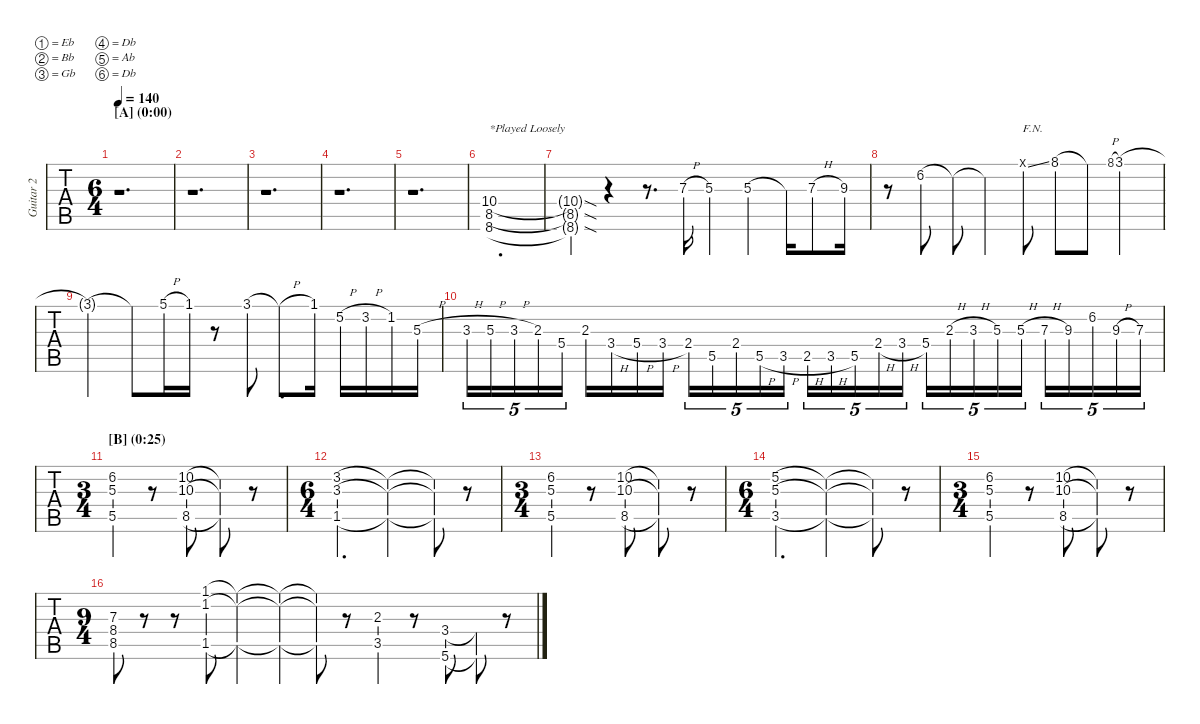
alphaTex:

\defaultSystemsLayout 4
\hideDynamics
\bracketExtendMode nobrackets
\multiTrackTrackNamePolicy allsystems
\firstSystemTrackNameMode fullname
\otherSystemsTrackNameMode fullname
\otherSystemsTrackNameOrientation horizontal
\track ("Guitar 2" "Guitar 2") {instrument overdrivenguitar}
\staff {tabs}
\tuning (Eb4 Bb3 Gb3 Db3 Ab2 Db2)
\ts (6 4)
\beaming (8 2 2 2 2 2 2)
\section ("A" "(0:00)")
\scale
1.02315
\tempo 140
\accidentals auto
\clef g2
\ottava regular
\simile none
\ks aminor
r.1{d dy mf instrument overdrivenguitar} |
\scale
0.976851 r.1{d} |
r.1{d} |
r.1{d} |
r.1{d} |
(8.6{acc #} 8.5{acc #} 10.4{acc #}).1{d txt "*Played Loosely" instrument overdrivenguitar} |
\scale
1.02216 (10.4{sod t acc #} 8.5{sod t acc #} 8.6{sod t acc #}).4 r.4 r.8{d} 7.3{h acc x}.16 5.3{acc #}.4 5.3{acc #}.4 5.3{t acc #}.16 7.3{h acc x}.8 9.3{acc x}.16 |
\scale
0.977839 r.8 6.2{acc #}.8 6.2{t acc #}.8 6.2{t acc #}.4 4.1{ss x acc #}.8{txt "F.N."} 8.1{acc #}.8 8.1{t acc #}.8 8.1{h acc #}.8{gr} 3.1{acc x}.2 |
\scale
1.02164 3.1{t acc x}.2 3.1{t acc x}.8 5.1{h acc x}.16 1.1{acc #}.16 r.8 3.1{acc x}.8 3.1{h t acc x}.8{d} 1.1{acc #}.16 5.2{h acc x}.16 3.2{h acc x}.16 1.2{acc #}.16 5.3{h acc #}.16 |
\scale
0.97836 3.3{h acc #}.16{tu (5 4)} 5.3{h acc #}.16{tu (5 4)} 3.3{h acc #}.16{tu (5 4)} 2.3{acc x}.16{tu (5 4)} 5.4{acc x}.16{tu (5 4)} 2.3{acc x}.16 3.4{h acc #}.16 5.4{h acc x}.16 3.4{h acc #}.16 2.4{acc x}.16{tu (5 4)} 5.5{acc x}.16{tu (5 4)} 2.4{acc x}.16{tu (5 4)} 5.5{h acc x}.16{tu (5 4)} 3.5{h acc #}.16{tu (5 4)} 2.5{h acc x}.16{tu (5 4)} 3.5{h acc #}.16{tu (5 4)} 5.5{acc x}.16{tu (5 4)} 2.4{h acc x}.16{tu (5 4)} 3.4{h acc #}.16{tu (5 4)} 5.4{acc x}.16{tu (5 4)} 2.3{h acc x}.16{tu (5 4)} 3.3{h acc #}.16{tu (5 4)} 5.3{acc #}.16{tu (5 4)} 5.3{h acc #}.16{tu (5 4)} 7.3{h acc x}.16{tu (5 4)} 9.3{acc x}.16{tu (5 4)} 6.2{acc #}.16{tu (5 4)} 9.3{h acc x}.16{tu (5 4)} 7.3{acc x}.16{tu (5 4)} |
\ts (3 4)
\section ("B" "(0:25)")
\scale
1.01922 (5.5{acc x} 6.2{acc #} 5.3{acc #}).4{instrument overdrivenguitar} r.8 (10.2{acc x} 8.5{acc #} 10.3{acc #}).8 (10.2{t acc x} 8.5{t acc #} 10.3{t acc #}).8 r.8 |
\ts (6 4)
\scale
0.980778 (3.2{acc x} 1.5{acc #} 3.3{acc #}).2{d} (1.5{t acc #} 3.3{t acc #} 3.2{t acc x}).2 (3.2{t acc x} 3.3{t acc #} 1.5{t acc #}).8 r.8 |
\ts (3 4)
\scale
1.02043 (5.5{acc x} 6.2{acc #} 5.3{acc #}).4 r.8 (10.2{acc x} 8.5{acc #} 10.3{acc #}).8 (10.2{t acc x} 8.5{t acc #} 10.3{t acc #}).8 r.8 |
\ts (6 4)
\scale
0.979566 (5.2{acc x} 3.5{acc #} 5.3{acc #}).2{d} (3.5{t acc #} 5.3{t acc #} 5.2{t acc x}).2 (5.2{t acc x} 5.3{t acc #} 3.5{t acc #}).8 r.8 |
\ts (3 4)
\scale
1.02033 (5.5{acc x} 6.2{acc #} 5.3{acc #}).4 r.8 (10.2{acc x} 8.5{acc #} 10.3{acc #}).8 (10.2{t acc x} 8.5{t acc #} 10.3{t acc #}).8 r.8 |
\ts (9 4)
\beaming (8 2 2 2 2 2 2 2 2 2)
\scale
0.979669 (7.3{acc x} 8.4{acc #} 8.5{acc #}).8 r.8 r.8 (1.5{acc #} 1.1{acc #} 1.2{acc #}).8 (1.1{t acc #} 1.2{t acc #} 1.5{t acc #}).2 (1.1{t acc #} 1.2{t acc #} 1.5{t acc #}).4 (1.5{t acc #} 1.2{t acc #} 1.1{t acc #}).8 r.8 (3.5{acc #} 2.3{acc x}).4 r.8 (5.6{acc x} 3.4{acc #}).8 (5.6{t acc x} 3.4{t acc #}).8 r.8
